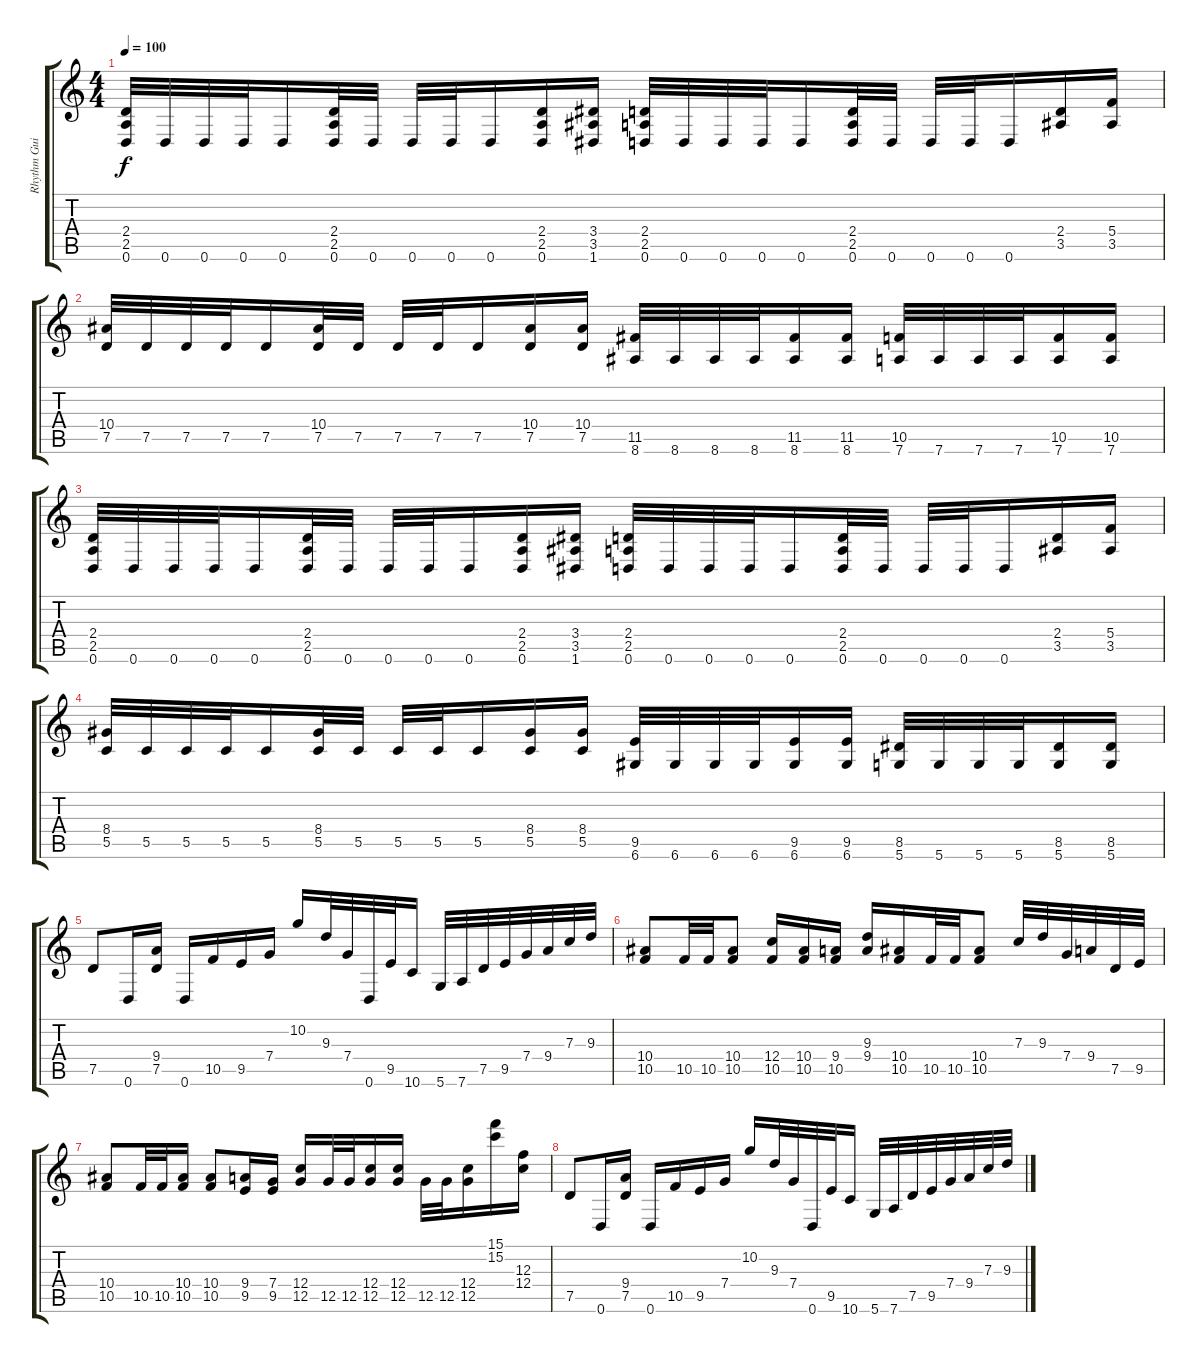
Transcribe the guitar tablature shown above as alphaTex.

\track ("Rhythm Guitar" "Rhythm Gui") {instrument distortionguitar}
\staff {score tabs}
\tuning (D4 A3 F3 C3 G2 D2) {hide}
\ts (4 4)
\tempo 100
\clef g2
\ks c
(2.4 2.5 0.6).32{dy f} 0.6.32 0.6.32 0.6.32 0.6.16 (2.4 2.5 0.6).32 0.6.32 0.6.32 0.6.32 0.6.16 (2.4 2.5 0.6).16 (3.4 3.5 1.6).16 (2.4 2.5 0.6).32 0.6.32 0.6.32 0.6.32 0.6.16 (2.4 2.5 0.6).32 0.6.32 0.6.32 0.6.32 0.6.16 (2.4 3.5).16 (5.4 3.5).16 |
(10.4 7.5).32 7.5.32 7.5.32 7.5.32 7.5.16 (10.4 7.5).32 7.5.32 7.5.32 7.5.32 7.5.16 (10.4 7.5).16 (10.4 7.5).16 (11.5 8.6).32 8.6.32 8.6.32 8.6.32 (11.5 8.6).16 (11.5 8.6).16 (10.5 7.6).32 7.6.32 7.6.32 7.6.32 (10.5 7.6).16 (10.5 7.6).16 |
(2.4 2.5 0.6).32 0.6.32 0.6.32 0.6.32 0.6.16 (2.4 2.5 0.6).32 0.6.32 0.6.32 0.6.32 0.6.16 (2.4 2.5 0.6).16 (3.4 3.5 1.6).16 (2.4 2.5 0.6).32 0.6.32 0.6.32 0.6.32 0.6.16 (2.4 2.5 0.6).32 0.6.32 0.6.32 0.6.32 0.6.16 (2.4 3.5).16 (5.4 3.5).16 |
(8.4 5.5).32 5.5.32 5.5.32 5.5.32 5.5.16 (8.4 5.5).32 5.5.32 5.5.32 5.5.32 5.5.16 (8.4 5.5).16 (8.4 5.5).16 (9.5 6.6).32 6.6.32 6.6.32 6.6.32 (9.5 6.6).16 (9.5 6.6).16 (8.5 5.6).32 5.6.32 5.6.32 5.6.32 (8.5 5.6).16 (8.5 5.6).16 |
7.5.8 0.6.16 (9.4 7.5).16 0.6.16 10.5.16 9.5.16 7.4.16 10.2.16 9.3.32 7.4.32 0.6.32 9.5.32 10.6.16 5.6.32 7.6.32 7.5.32 9.5.32 7.4.32 9.4.32 7.3.32 9.3.32 |
(10.4 10.5).8 10.5.32 10.5.32 (10.4 10.5).8 (12.4 10.5).16 (10.4 10.5).16 (9.4 10.5).16 (9.3 9.4).16 (10.4 10.5).16 10.5.32 10.5.32 (10.4 10.5).8 7.3.32 9.3.32 7.4.32 9.4.32 7.5.32 9.5.32 |
(10.4 10.5).8 10.5.32 10.5.32 (10.4 10.5).16 (10.4 10.5).8 (9.4 9.5).16 (7.4 9.5).16 (12.4 12.5).16 12.5.32 12.5.32 (12.4 12.5).16 (12.4 12.5).16 12.5.32 12.5.32 (12.4 12.5).16 (15.1 15.2).16 (12.3 12.4).16 |
7.5.8 0.6.16 (9.4 7.5).16 0.6.16 10.5.16 9.5.16 7.4.16 10.2.16 9.3.32 7.4.32 0.6.32 9.5.32 10.6.16 5.6.32 7.6.32 7.5.32 9.5.32 7.4.32 9.4.32 7.3.32 9.3.32
